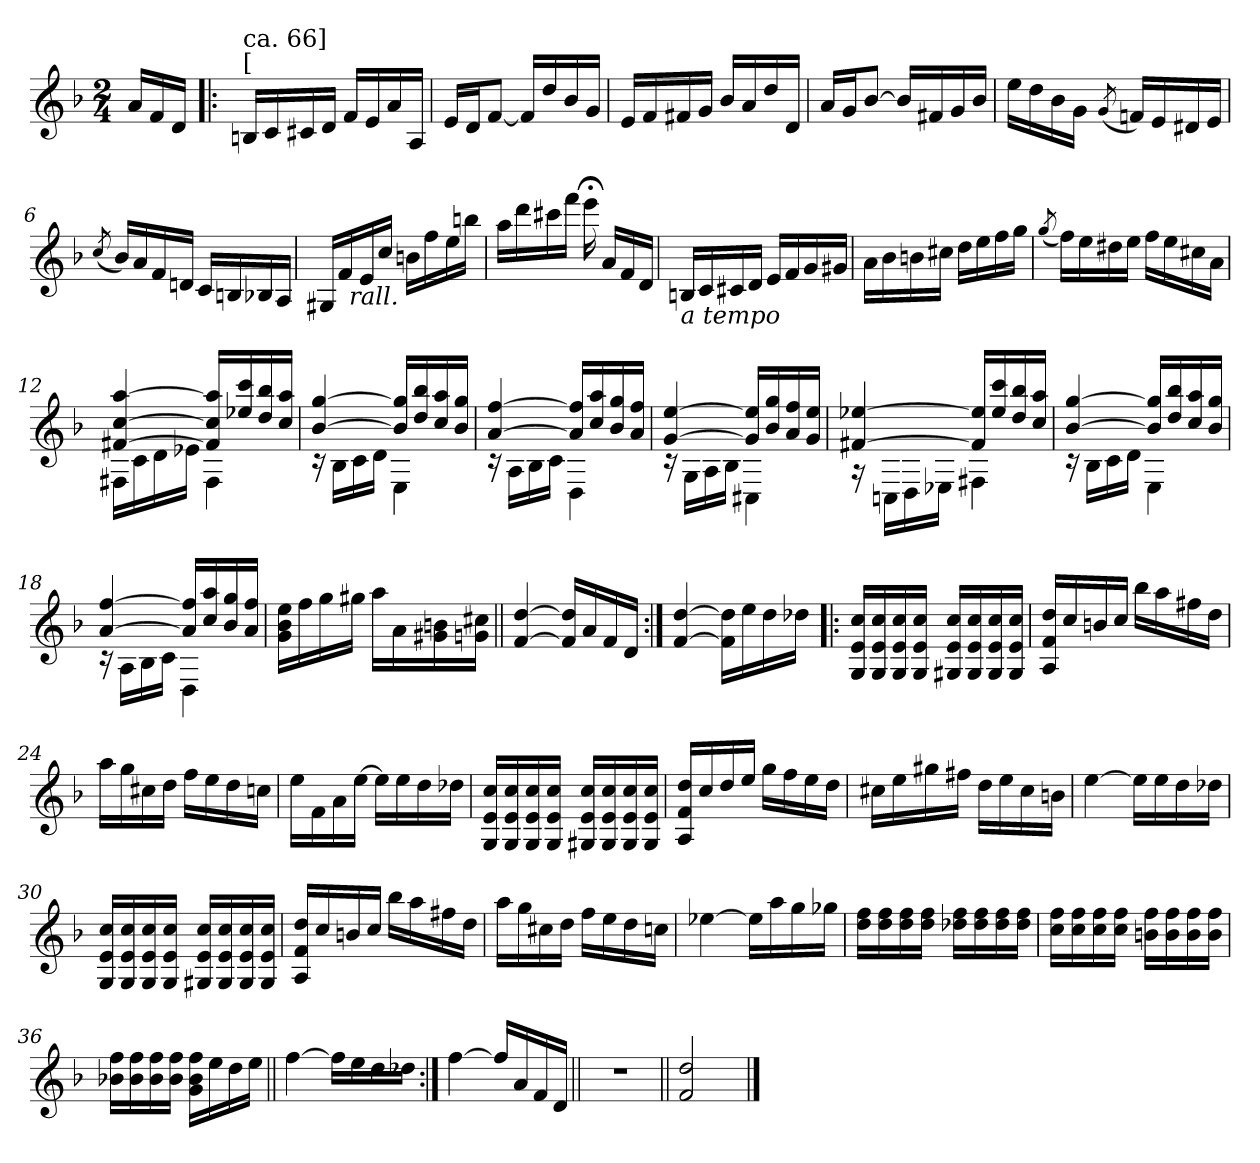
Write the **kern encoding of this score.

**kern
*part1
*staff1
*clefG2
*k[b-]
*F:
*M2/4
=
16a/LL
16f/
16d/JJ
=1!|:
*^
!LO:TX:a:t=[	!
!LO:TX:a:t=ca. 66]	!
16Bn/LL	4ryy
16c/	.
16c#X/	.
16d/JJ	.
16f/LL	4ryy
16e/	.
16a/	.
16A/JJ	.
=2	=2
16e/LL	4ryy
16d/J	.
[>8f/J	.
16f/LL]	4ryy
16dd/	.
16b-/	.
16g/JJ	.
=3	=3
16e/LL	4ryy
16f/	.
16f#X/	.
16g/JJ	.
16b-/LL	4ryy
16a/	.
16dd/	.
16d/JJ	.
!!LO:LB:g=z	!!
=4	=4
16a/LL	2ryy
16g/J	.
[>8b-/J	.
16b-/LL]	.
16f#X/	.
16g/	.
16b-/JJ	.
=5	=5
16ee\LL	4ryy
16dd\	.
16b-\	.
16g\JJ	.
(<8qg/	.
16fn/LL)	4ryy
16e/	.
16d#X/	.
16e/JJ	.
=6	=6
(<8qcc/	.
16b-/LL)	4ryy
16a/	.
16f/	.
16dn/JJ	.
16c/LL	4ryy
16Bn/	.
16B-X/	.
16A/JJ	.
=7	=7
*	*^
16G#X/LL	2ryy	16.ryy
16f/	.	.
!	!	!LO:TX:b:i:t=rall.
.	.	4ryy
16e/	.	.
16cc/JJ	.	.
16bn\LL	.	.
16ff\	.	.
.	.	8ryy
16ee\	.	.
16bbn\JJ	.	.
.	.	32ryy
*	*v	*v
!!LO:LB:g=z
=8	=8
16aa\LL	2ryy
16ddd\	.
16ccc#X\	.
16fff\JJ	.
16eee;<\	.
16a/LL	.
16f/	.
16d/JJ	.
=9	=9
!LO:TX:b:i:t=a tempo	!
16Bn/LL	4ryy
16c/	.
16c#X/	.
16d/JJ	.
16e/LL	4ryy
16f/	.
16g/	.
16g#X/JJ	.
=10	=10
16a\LL	2ryy
16b-\	.
16bn\	.
16cc#X\JJ	.
16dd\LL	.
16ee\	.
16ff\	.
16gg\JJ	.
=11	=11
(<8qgg/	.
16ff\LL)	4ryy
16ee\	.
16dd#X\	.
16ee\JJ	.
16ff\LL	4ryy
16ee\	.
16cc#X\	.
16a\JJ	.
!!LO:LB:g=z	!!
=12	=12
*	*^
[>4f#X/ [>4cc/ [>4aa/	16F#X!\LL	2ryy
.	16c!\	.
.	16d!\	.
.	16e-X!\JJ	.
16f#/] 16cc/] 16aa/]LL	4F#!\	.
16ee-X/ 16ccc/	.	.
16dd/ 16bb-/	.	.
16cc/ 16aa/JJ	.	.
=13	=13	=13
[>4b-/ [>4gg/	16rc	4ryy
.	16B-!\LL	.
.	16c!\	.
.	16d!\JJ	.
16b-/] 16gg/]LL	4E!\	4ryy
16dd/ 16bb-/	.	.
16cc/ 16aa/	.	.
16b-/ 16gg/JJ	.	.
=14	=14	=14
[>4a/ [>4ff/	16rc	4ryy
.	16A!\LL	.
.	16B-!\	.
.	16c!\JJ	.
16a/] 16ff/]LL	4D!\	4ryy
16cc/ 16aa/	.	.
16b-/ 16gg/	.	.
16a/ 16ff/JJ	.	.
!!LO:LB:g=z	!!	!!
=15	=15	=15
[>4g/ [>4ee/	16rc	4ryy
.	16G!\LL	.
.	16A!\	.
.	16B-!\JJ	.
16g/] 16ee/]LL	4C#X!\	4ryy
16b-/ 16gg/	.	.
16a/ 16ff/	.	.
16g/ 16ee/JJ	.	.
=16	=16	=16
[>4f#X/ [>4ee-X/	16rA	4ryy
.	16Cn!\LL	.
.	16D!\	.
.	16E-X!\JJ	.
16f#/] 16ee-/]LL	4F#X!\	4ryy
16ee-/ 16ccc/	.	.
16dd/ 16bb-/	.	.
16cc/ 16aa/JJ	.	.
=17	=17	=17
[>4b-/ [>4gg/	16rc	4ryy
.	16B-!\LL	.
.	16c!\	.
.	16d!\JJ	.
16b-/] 16gg/]LL	4E!\	4ryy
16dd/ 16bb-/	.	.
16cc/ 16aa/	.	.
16b-/ 16gg/JJ	.	.
!!LO:LB:g=z	!!	!!
=18	=18	=18
[>4a/ [>4ff/	16rc	4ryy
.	16A!\LL	.
.	16B-!\	.
.	16c!\JJ	.
16a/] 16ff/]LL	4D!\	4ryy
16cc/ 16aa/	.	.
16b-/ 16gg/	.	.
16a/ 16ff/JJ	.	.
*	*v	*v
=19	=19
16g\ 16b-\ 16ee\LL	4ryy
16ff\	.
16gg\	.
16gg#X\JJ	.
16aa\LL	4ryy
16a\	.
16g#X\ 16bn\	.
16gn\ 16cc#X\JJ	.
=20||	=20||
[>4f/ [>4dd/	2ryy
16f/] 16dd/]LL	.
16a/	.
16f/	.
16d/JJ	.
!!LO:LB:g=z	!!
=21:|!	=21:|!
[>4f/ [>4dd/	2ryy
16f\] 16dd\]LL	.
16ee\	.
16dd\	.
16dd-X\JJ	.
=22!|:	=22!|:
16G/ 16e/ 16cc/LL	4ryy
16G/ 16e/ 16cc/	.
16G/ 16e/ 16cc/	.
16G/ 16e/ 16cc/JJ	.
16G#X/ 16e/ 16cc/LL	4ryy
16G#/ 16e/ 16cc/	.
16G#/ 16e/ 16cc/	.
16G#/ 16e/ 16cc/JJ	.
=23	=23
16A/ 16f/ 16dd/LL	4ryy
16cc/	.
16bn/	.
16cc/JJ	.
16bb-\LL	4ryy
16aa\	.
16ff#X\	.
16dd\JJ	.
!!LO:PB:g=z	!!
=24	=24
16aa\LL	4ryy
16gg\	.
16cc#X\	.
16dd\JJ	.
16ff\LL	4ryy
16ee\	.
16dd\	.
16ccn\JJ	.
=25	=25
16ee\LL	2ryy
16f\	.
16a\	.
[<16ee\JJ	.
16ee\LL]	.
16ee\	.
16dd\	.
16dd-X\JJ	.
=26	=26
16G/ 16e/ 16cc/LL	4ryy
16G/ 16e/ 16cc/	.
16G/ 16e/ 16cc/	.
16G/ 16e/ 16cc/JJ	.
16G#X/ 16e/ 16cc/LL	4ryy
16G#/ 16e/ 16cc/	.
16G#/ 16e/ 16cc/	.
16G#/ 16e/ 16cc/JJ	.
!!LO:LB:g=z	!!
=27	=27
16A/ 16f/ 16dd/LL	4ryy
16cc/	.
16dd/	.
16ee/JJ	.
16gg\LL	4ryy
16ff\	.
16ee\	.
16dd\JJ	.
=28	=28
16cc#X\LL	8ryy
16ee\	.
16gg#X\	8ryy
16ff#X\JJ	.
16dd\LL	8ryy
16ee\	.
16cc#\	8ryy
16bn\JJ	.
=29	=29
[<4ee\	2ryy
16ee\LL]	.
16ee\	.
16dd\	.
16dd-X\JJ	.
!!LO:LB:g=z	!!
=30	=30
16G/ 16e/ 16cc/LL	4ryy
16G/ 16e/ 16cc/	.
16G/ 16e/ 16cc/	.
16G/ 16e/ 16cc/JJ	.
16G#X/ 16e/ 16cc/LL	4ryy
16G#/ 16e/ 16cc/	.
16G#/ 16e/ 16cc/	.
16G#/ 16e/ 16cc/JJ	.
=31	=31
16A/ 16f/ 16dd/LL	4ryy
16cc/	.
16bn/	.
16cc/JJ	.
16bb-\LL	4ryy
16aa\	.
16ff#X\	.
16dd\JJ	.
=32	=32
16aa\LL	4ryy
16gg\	.
16cc#X\	.
16dd\JJ	.
16ff\LL	4ryy
16ee\	.
16dd\	.
16ccn\JJ	.
!!LO:LB:g=z	!!
=33	=33
[<4ee-X\	2ryy
16ee-\LL]	.
16aa\	.
16gg\	.
16gg-X\JJ	.
=34	=34
16dd\ 16ff\LL	4ryy
16dd\ 16ff\	.
16dd\ 16ff\	.
16dd\ 16ff\JJ	.
16dd-X\ 16ff\LL	4ryy
16dd-\ 16ff\	.
16dd-\ 16ff\	.
16dd-\ 16ff\JJ	.
=35	=35
16cc\ 16ff\LL	4ryy
16cc\ 16ff\	.
16cc\ 16ff\	.
16cc\ 16ff\JJ	.
16bn\ 16ff\LL	4ryy
16b\ 16ff\	.
16b\ 16ff\	.
16b\ 16ff\JJ	.
=36	=36
16b-X\ 16ff\LL	4ryy
16b-\ 16ff\	.
16b-\ 16ff\	.
16b-\ 16ff\JJ	.
16g\ 16b-\ 16ff\LL	4ryy
16ee\	.
16dd\	.
16ee\JJ	.
!!LO:LB:g=z	!!
=37||	=37||
[<4ff\	2ryy
16ff\LL]	.
16ee\	.
16dd\	.
16dd-X\JJ	.
=38:|!	=38:|!
[<4ff\	2ryy
16ff/LL]	.
16a/	.
16f/	.
16d/JJ	.
*v	*v
=38X1||
*stria0
2r
=39||
*stria5
*^
2f/ 2dd/	2ryy
*v	*v
==
*-
